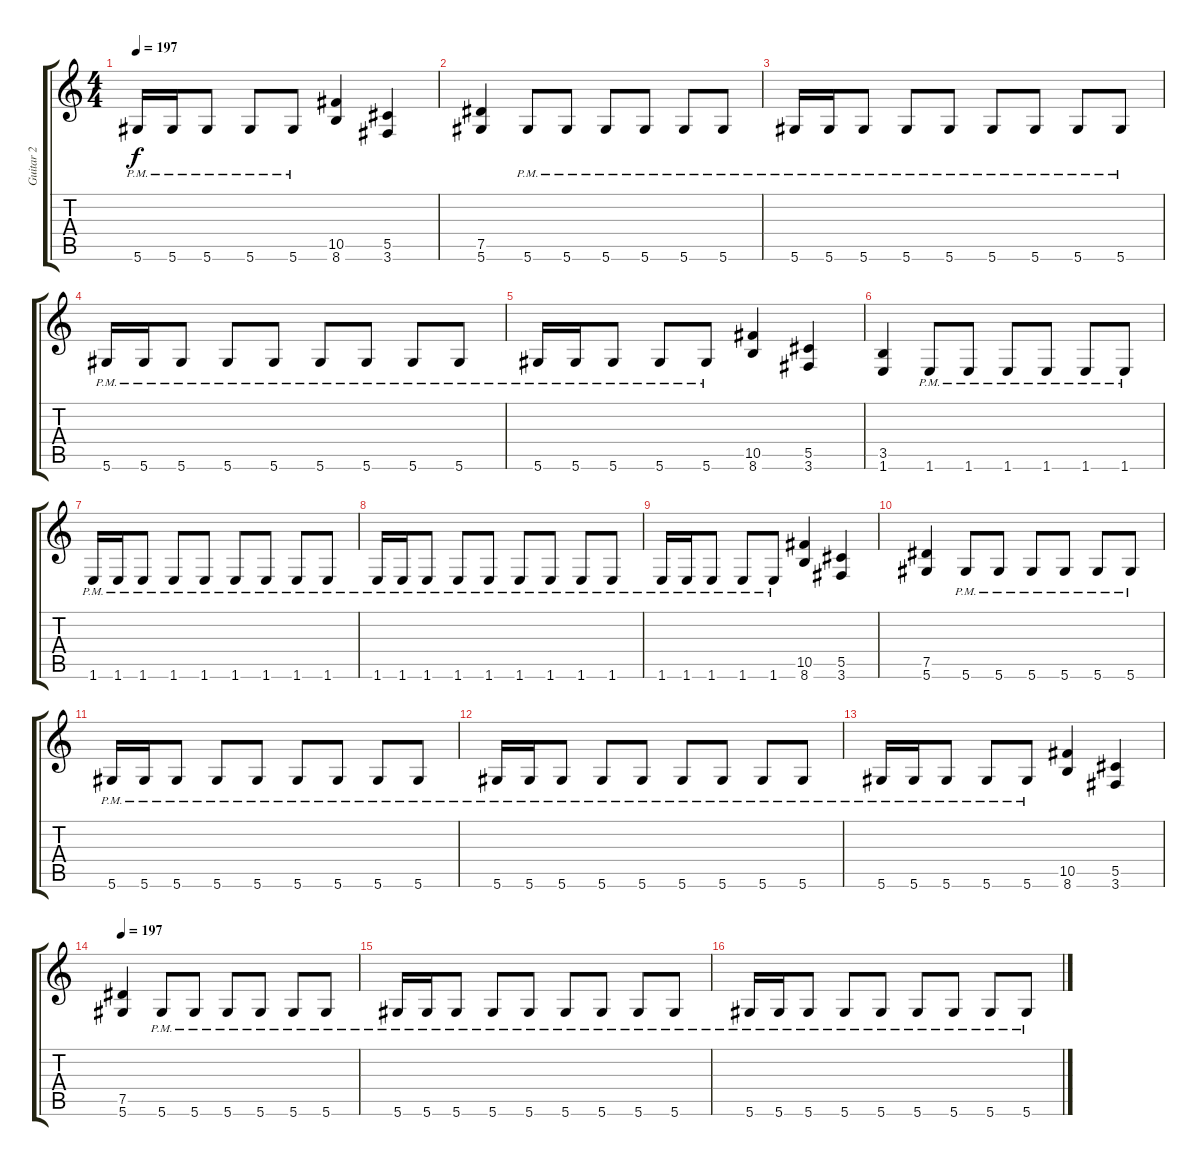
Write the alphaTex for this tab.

\track ("Guitar 2" "Guitar 2") {instrument overdrivenguitar}
\staff {score tabs}
\tuning (Eb4 Bb3 Gb3 Db3 Ab2 Eb2) {hide}
\ts (4 4)
\tempo 197
\clef g2
\ks c
5.6{pm}.16{dy f} 5.6{pm}.16 5.6{pm}.8 5.6{pm}.8 5.6{pm}.8 (10.5 8.6).4 (5.5 3.6).4 |
(7.5 5.6).4 5.6{pm}.8 5.6{pm}.8 5.6{pm}.8 5.6{pm}.8 5.6{pm}.8 5.6{pm}.8 |
5.6{pm}.16 5.6{pm}.16 5.6{pm}.8 5.6{pm}.8 5.6{pm}.8 5.6{pm}.8 5.6{pm}.8 5.6{pm}.8 5.6{pm}.8 |
5.6{pm}.16 5.6{pm}.16 5.6{pm}.8 5.6{pm}.8 5.6{pm}.8 5.6{pm}.8 5.6{pm}.8 5.6{pm}.8 5.6{pm}.8 |
5.6{pm}.16 5.6{pm}.16 5.6{pm}.8 5.6{pm}.8 5.6{pm}.8 (10.5 8.6).4 (5.5 3.6).4 |
(3.5 1.6).4 1.6{pm}.8 1.6{pm}.8 1.6{pm}.8 1.6{pm}.8 1.6{pm}.8 1.6{pm}.8 |
1.6{pm}.16 1.6{pm}.16 1.6{pm}.8 1.6{pm}.8 1.6{pm}.8 1.6{pm}.8 1.6{pm}.8 1.6{pm}.8 1.6{pm}.8 |
1.6{pm}.16 1.6{pm}.16 1.6{pm}.8 1.6{pm}.8 1.6{pm}.8 1.6{pm}.8 1.6{pm}.8 1.6{pm}.8 1.6{pm}.8 |
1.6{pm}.16 1.6{pm}.16 1.6{pm}.8 1.6{pm}.8 1.6{pm}.8 (10.5 8.6).4 (5.5 3.6).4 |
(7.5 5.6).4 5.6{pm}.8 5.6{pm}.8 5.6{pm}.8 5.6{pm}.8 5.6{pm}.8 5.6{pm}.8 |
5.6{pm}.16 5.6{pm}.16 5.6{pm}.8 5.6{pm}.8 5.6{pm}.8 5.6{pm}.8 5.6{pm}.8 5.6{pm}.8 5.6{pm}.8 |
5.6{pm}.16 5.6{pm}.16 5.6{pm}.8 5.6{pm}.8 5.6{pm}.8 5.6{pm}.8 5.6{pm}.8 5.6{pm}.8 5.6{pm}.8 |
5.6{pm}.16 5.6{pm}.16 5.6{pm}.8 5.6{pm}.8 5.6{pm}.8 (10.5 8.6).4 (5.5 3.6).4 |
\tempo 197
(7.5 5.6).4 5.6{pm}.8 5.6{pm}.8 5.6{pm}.8 5.6{pm}.8 5.6{pm}.8 5.6{pm}.8 |
5.6{pm}.16 5.6{pm}.16 5.6{pm}.8 5.6{pm}.8 5.6{pm}.8 5.6{pm}.8 5.6{pm}.8 5.6{pm}.8 5.6{pm}.8 |
5.6{pm}.16 5.6{pm}.16 5.6{pm}.8 5.6{pm}.8 5.6{pm}.8 5.6{pm}.8 5.6{pm}.8 5.6{pm}.8 5.6{pm}.8
